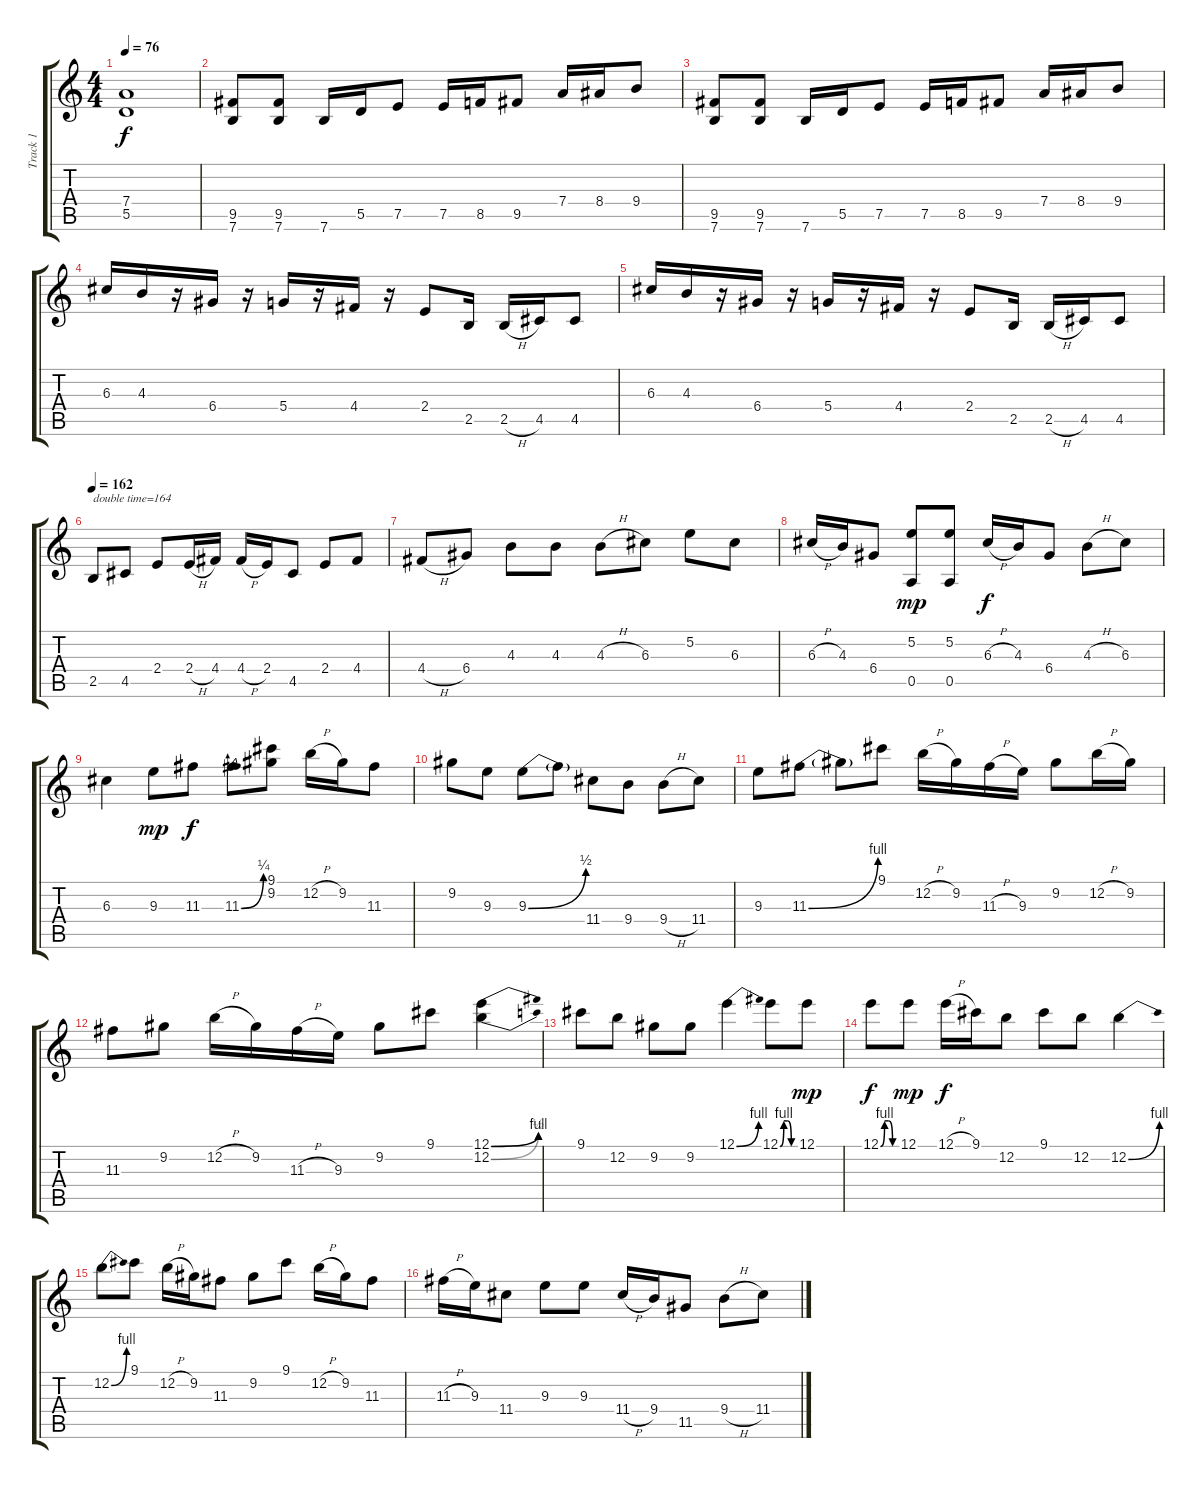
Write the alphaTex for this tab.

\track ("Track 1" "Track 1") {instrument overdrivenguitar}
\staff {score tabs}
\tuning (E4 B3 G3 D3 A2 E2) {hide}
\ts (4 4)
\tempo 76
\clef g2
\ks c
(7.4 5.5).1{dy f} |
(9.5 7.6).8 (9.5 7.6).8 7.6.16 5.5.16 7.5.8 7.5.16 8.5.16 9.5.8 7.4.16 8.4.16 9.4.8 |
(9.5 7.6).8 (9.5 7.6).8 7.6.16 5.5.16 7.5.8 7.5.16 8.5.16 9.5.8 7.4.16 8.4.16 9.4.8 |
6.3.16 4.3.16 r.16 6.4.16 r.16 5.4.16 r.16 4.4.16 r.16 2.4.8 2.5.16 2.5{h}.16 4.5.16 4.5.8 |
6.3.16 4.3.16 r.16 6.4.16 r.16 5.4.16 r.16 4.4.16 r.16 2.4.8 2.5.16 2.5{h}.16 4.5.16 4.5.8 |
\tempo 162
2.5.8{txt "double time=164"} 4.5.8 2.4.8 2.4{h}.16 4.4.16 4.4{h}.16 2.4.16 4.5.8 2.4.8 4.4.8 |
4.4{h}.8 6.4.8 4.3.8 4.3.8 4.3{h}.8 6.3.8 5.2.8 6.3.8 |
6.3{h}.16 4.3.16 6.4.8 (5.2 0.5).8{dy mp} (5.2 0.5).8 6.3{h}.16{dy f} 4.3.16 6.4.8 4.3{h}.8 6.3.8 |
6.3.4 9.3.8{dy mp} 11.3.8{dy f} 11.3{be (bend 0 0 60 1)}.8 (9.1 9.2).8 12.2{h}.16 9.2.16 11.3.8 |
9.2.8 9.3.8 9.3{be (bend 0 0 60 2)}.8 9.3{t}.8 11.4.8 9.4.8 9.4{h}.8 11.4.8 |
9.3.8 11.3{be (bend 0 0 60 4)}.8 11.3{t}.8 9.1.8 12.2{h}.16 9.2.16 11.3{h}.16 9.3.16 9.2.8 12.2{h}.16 9.2.16 |
11.3.8 9.2.8 12.2{h}.16 9.2.16 11.3{h}.16 9.3.16 9.2.8 9.1.8 (12.1{be (bend 0 0 60 4)} 12.2{be (bend 0 0 60 2)}).4 |
9.1.8 12.2.8 9.2.8 9.2.8 12.1{be (bend 0 0 60 4)}.4 12.1{be (custom 0 0 15 4 30 4 45 0 60 0)}.8 12.1.8{dy mp} |
12.1{be (custom 0 0 15 4 30 4 45 0 60 0)}.8{dy f} 12.1.8{dy mp} 12.1{h}.16{dy f} 9.1.16 12.2.8 9.1.8 12.2.8 12.2{be (bend 0 0 60 4)}.4 |
12.2{be (bend 0 0 60 4)}.8 9.1.8 12.2{h}.16 9.2.16 11.3.8 9.2.8 9.1.8 12.2{h}.16 9.2.16 11.3.8 |
11.3{h}.16 9.3.16 11.4.8 9.3.8 9.3.8 11.4{h}.16 9.4.16 11.5.8 9.4{h}.8 11.4.8
